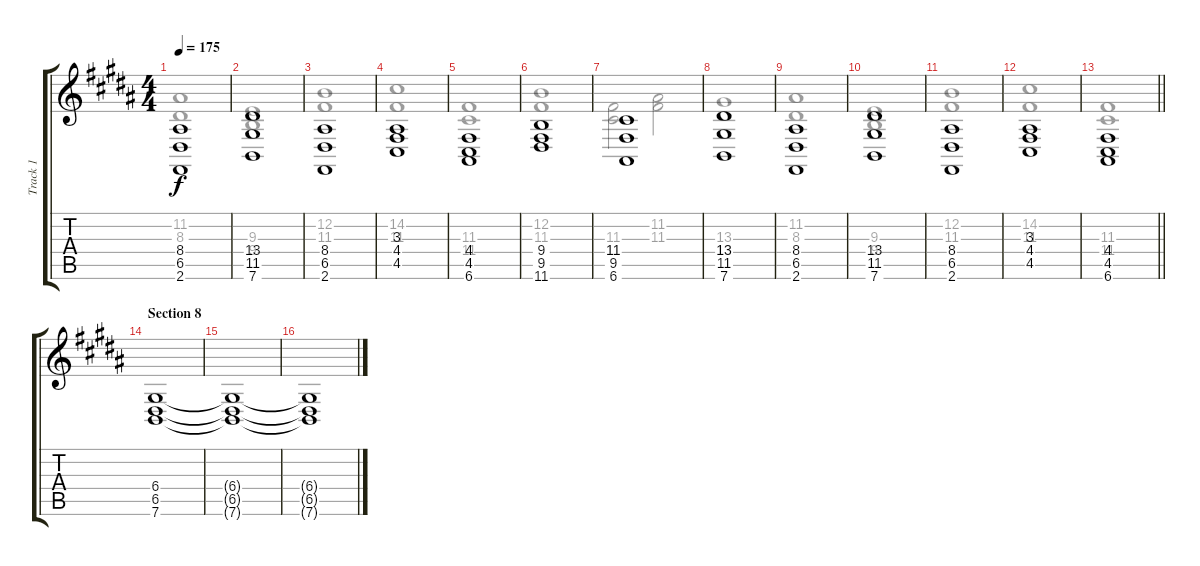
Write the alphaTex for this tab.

\track ("Track 1" "Track 1") {instrument churchorgan}
\staff {score tabs}
\tuning (E4 B3 G3 D3 A2 E2) {hide}
\voice
\ts (4 4)
\tempo 175
\clef g2
\ks b
(8.4 6.5 2.6).1{dy f} |
(13.4 11.5 7.6).1 |
(8.4 6.5 2.6).1 |
(3.3 4.4 4.5).1 |
(4.4 4.5 6.6).1 |
(9.4 9.5 11.6).1 |
(11.4 9.5 6.6).1 |
(13.4 11.5 7.6).1 |
(8.4 6.5 2.6).1 |
(13.4 11.5 7.6).1 |
(8.4 6.5 2.6).1 |
(3.3 4.4 4.5).1 |
\barLineRight lightlight
(4.4 4.5 6.6).1 |
\section ("" "Section 8")
(6.4 6.5 7.6).1 |
(6.4{t} 6.5{t} 7.6{t}).1 |
(6.4{t} 6.5{t} 7.6{t}).1
\voice
\clef g2
\ottava regular
\simile none
\ks b
(11.2 8.3).1{dy f} |
(9.3 9.4).1 |
(12.2 11.3).1 |
(14.2 11.3).1 |
(11.3 11.4).1 |
(12.2 11.3).1 |
(11.3 11.4).2 (11.2 11.3).2 |
(13.3 13.4).1 |
(11.2 8.3).1 |
(9.3 9.4).1 |
(12.2 11.3).1 |
(14.2 11.3).1 |
\barLineRight lightlight
(11.3 11.4).1 |
|
|
